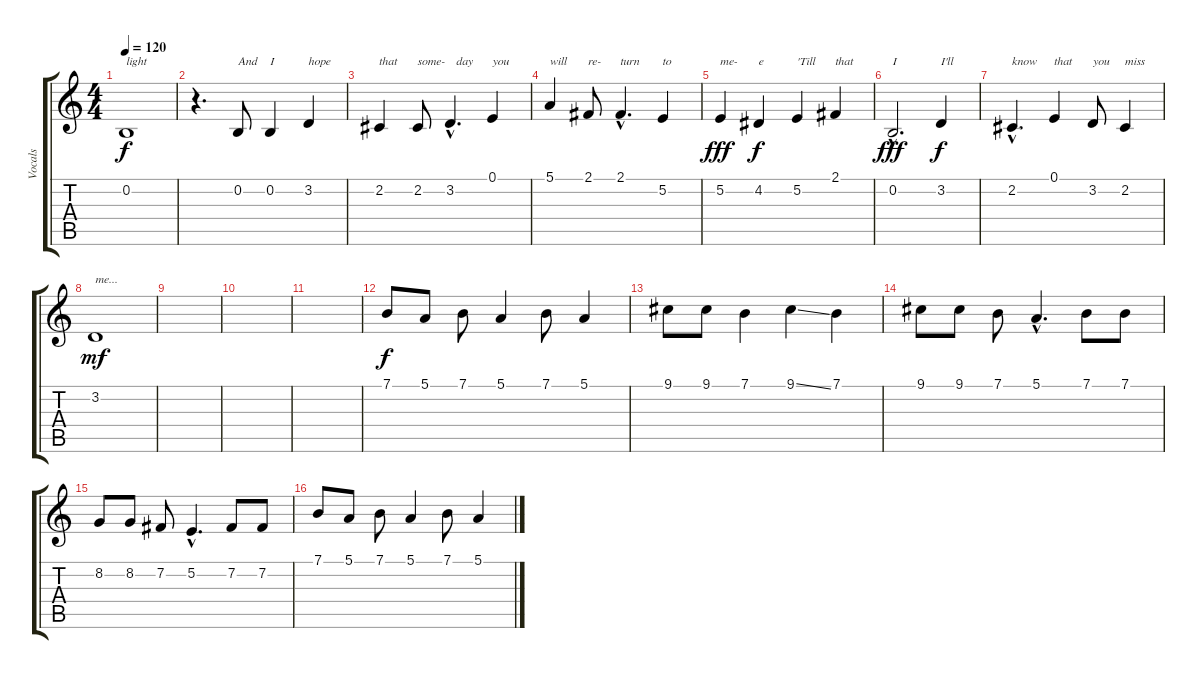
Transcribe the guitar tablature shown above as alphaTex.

\track ("Vocals" "Vocals") {instrument electricgrandpiano}
\staff {score tabs}
\tuning (E4 B3 G3 D3 A2 E2) {hide}
\ts (4 4)
\tempo 120
\clef g2
\ks c
0.2.1{txt "light" dy f} |
r.4{d} 0.2.8{txt "And"} 0.2.4{txt "I"} 3.2.4{txt "hope"} |
2.2.4{txt "that"} 2.2.8{txt "some-"} 3.2{hac}.4{d txt "  day"} 0.1.4{txt "you"} |
5.1.4{txt "will"} 2.1.8{txt "re-"} 2.1{hac}.4{d txt "turn"} 5.2.4{txt "to"} |
5.2.4{txt "me-" dy fff} 4.2.4{txt "e" dy f} 5.2.4{txt "'Till"} 2.1.4{txt "that"} |
0.2{hac}.2{d txt "I" dy fff} 3.2.4{txt "I'll" dy f} |
2.2{hac}.4{d txt "know"} 0.1.4{txt "that"} 3.2.8{txt "you"} 2.2.4{txt "miss"} |
3.2.1{txt "me..." dy mf} |
|
|
|
7.1.8{dy f} 5.1.8 7.1.8 5.1.4 7.1.8 5.1.4 |
9.1.8 9.1.8 7.1.4 9.1{ss}.4 7.1.4 |
9.1.8 9.1.8 7.1.8 5.1{hac}.4{d} 7.1.8 7.1.8 |
8.2.8 8.2.8 7.2.8 5.2{hac}.4{d} 7.2.8 7.2.8 |
7.1.8 5.1.8 7.1.8 5.1.4 7.1.8 5.1.4
